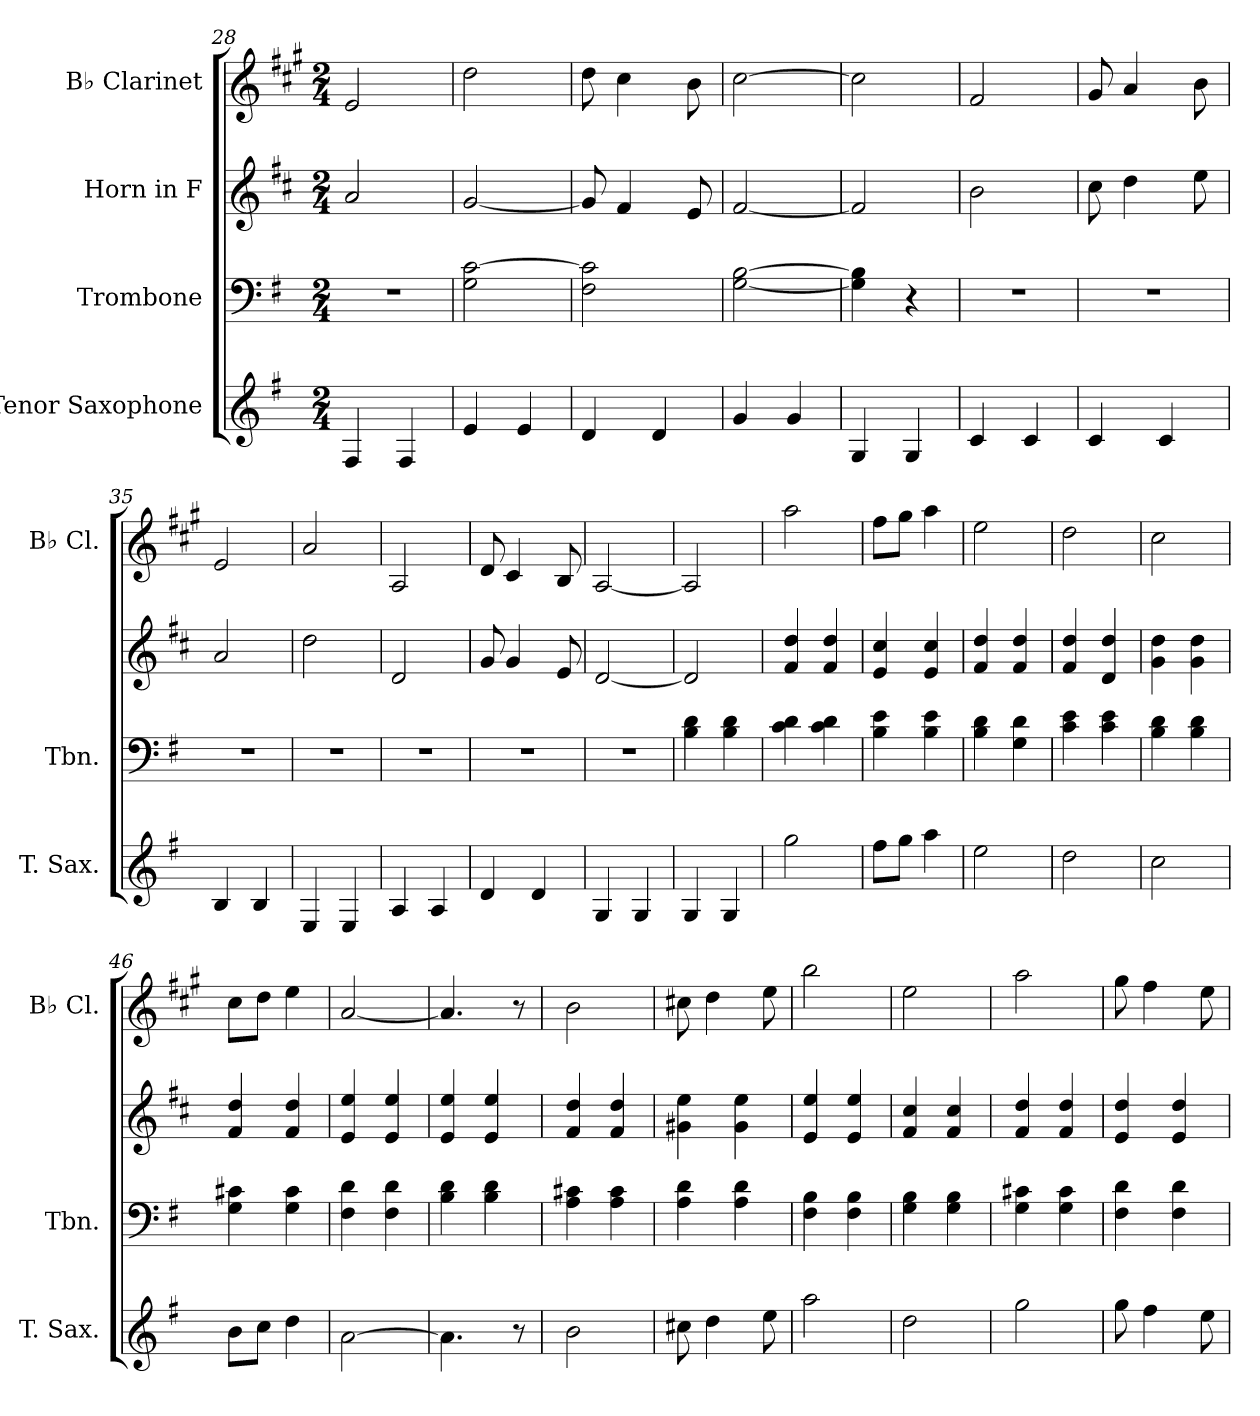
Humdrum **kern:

**kern	**kern	**kern	**kern
*part4	*part3	*part2	*part1
*staff4	*staff3	*staff2	*staff1
*I"Tenor Saxophone	*I"Trombone	*I"Horn in F	*I"B♭ Clarinet
*I'T. Sax.	*I'Tbn.	*	*I'B♭ Cl.
*clefG2	*clefF4	*clefG2	*clefG2
*ITrd8c14	*	*ITrd4c7	*ITrd1c2
*k[f#]	*k[f#]	*k[f#]	*k[f#]
*M2/4	*M2/4	*M2/4	*M2/4
=28	=28	=28	=28
4FF#/	2r	2d/	2d/
4FF#/	.	.	.
=29	=29	=29	=29
4E/	2G\ [2c\	[2c/	2cc\
4E/	.	.	.
!!LO:LB:g=z
=30	=30	=30	=30
4D/	2F#\ 2c\]	8c/]	8cc\
.	.	4B/	4b\
4D/	.	.	.
.	.	8A/	8a\
=31	=31	=31	=31
4G/	[2G\ [2B\	[2B/	[2b\
4G/	.	.	.
=32	=32	=32	=32
4GG/	4G\] 4B\]	2B/]	2b\]
4GG/	4r	.	.
=33	=33	=33	=33
4C/	2r	2e\	2e/
4C/	.	.	.
=34	=34	=34	=34
4C/	2r	8f#\	8f#/
.	.	4g\	4g/
4C/	.	.	.
.	.	8a\	8a\
=35	=35	=35	=35
4BB/	2r	2d/	2d/
4BB/	.	.	.
=36	=36	=36	=36
4EE/	2r	2g\	2g/
4EE/	.	.	.
=37	=37	=37	=37
4AA/	2r	2G/	2G/
4AA/	.	.	.
=38	=38	=38	=38
4D/	2r	8c/	8c/
.	.	4c/	4B/
4D/	.	.	.
.	.	8A/	8A/
=39	=39	=39	=39
4GG/	2r	[2G/	[2G/
4GG/	.	.	.
!!LO:LB:g=z
=40	=40	=40	=40
4GG/	4B\ 4d\	2G/]	2G/]
4GG/	4B\ 4d\	.	.
=41	=41	=41	=41
*	*	*	*MM102
2g\	4c\ 4d\	4B/ 4g/	2gg\
.	4c\ 4d\	4B/ 4g/	.
=42	=42	=42	=42
8f#\L	4B\ 4e\	4A/ 4f#/	8ee\L
8g\J	.	.	8ff#\J
4a\	4B\ 4e\	4A/ 4f#/	4gg\
=43	=43	=43	=43
2e\	4B\ 4d\	4B/ 4g/	2dd\
.	4G\ 4d\	4B/ 4g/	.
=44	=44	=44	=44
2d\	4c\ 4e\	4B/ 4g/	2cc\
.	4c\ 4e\	4G/ 4g/	.
=45	=45	=45	=45
2c\	4B\ 4d\	4c\ 4g\	2b\
.	4B\ 4d\	4c\ 4g\	.
=46	=46	=46	=46
8B\L	4G\ 4c#X\	4B/ 4g/	8b\L
8c\J	.	.	8cc\J
4d\	4G\ 4c#\	4B/ 4g/	4dd\
=47	=47	=47	=47
[2A\	4F#\ 4d\	4A/ 4a/	[2g/
.	4F#\ 4d\	4A/ 4a/	.
=48	=48	=48	=48
4.A\]	4B\ 4d\	4A/ 4a/	4.g/]
.	4B\ 4d\	4A/ 4a/	.
8r	.	.	8r
=49	=49	=49	=49
2B\	4A\ 4c#X\	4B/ 4g/	2a\
.	4A\ 4c#\	4B/ 4g/	.
!!LO:PB:g=z
=50	=50	=50	=50
8c#X\	4A\ 4d\	4c#X\ 4a\	8bn\
4d\	.	.	4cc\
.	4A\ 4d\	4c#\ 4a\	.
8e\	.	.	8dd\
=51	=51	=51	=51
2a\	4F#\ 4B\	4A/ 4a/	2aa\
.	4F#\ 4B\	4A/ 4a/	.
=52	=52	=52	=52
2d\	4G\ 4B\	4B/ 4f#/	2dd\
.	4G\ 4B\	4B/ 4f#/	.
=53	=53	=53	=53
2g\	4G\ 4c#X\	4B/ 4g/	2gg\
.	4G\ 4c#\	4B/ 4g/	.
=54	=54	=54	=54
8g\	4F#\ 4d\	4A/ 4g/	8ff#\
4f#\	.	.	4ee\
.	4F#\ 4d\	4A/ 4g/	.
8e\	.	.	8dd\
=	=	=	=
*-	*-	*-	*-
